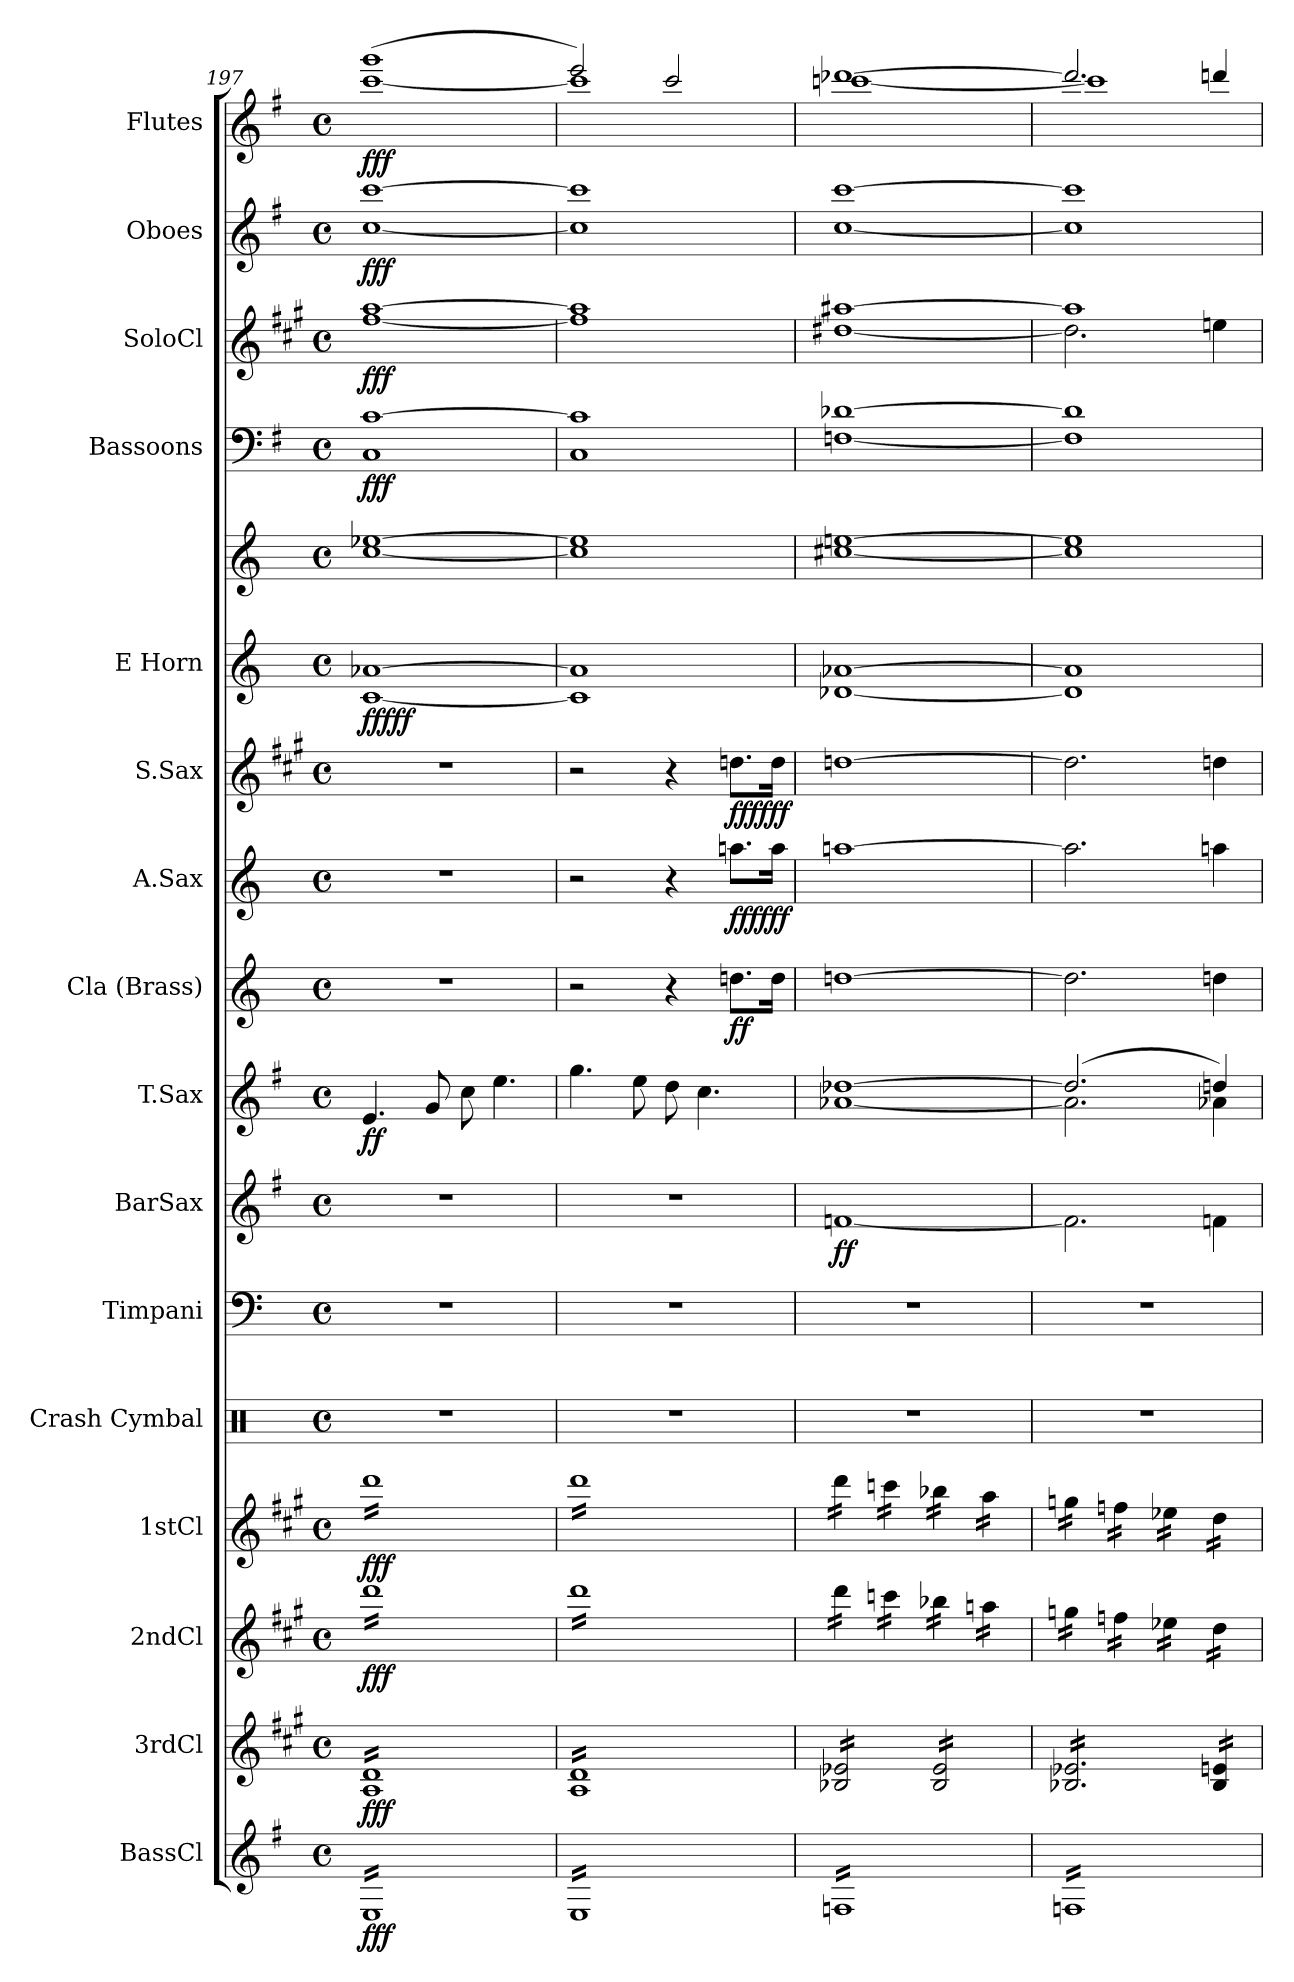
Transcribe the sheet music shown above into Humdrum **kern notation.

**kern	**dynam	**kern	**dynam	**kern	**dynam	**kern	**dynam	**kern	**kern	**kern	**dynam	**kern	**dynam	**kern	**dynam	**kern	**dynam	**kern	**dynam	**kern	**kern	**dynam	**kern	**dynam	**kern	**dynam	**kern	**dynam	**kern	**dynam
*part16	*part16	*part15	*part15	*part14	*part14	*part13	*part13	*part12	*part11	*part10	*part10	*part9	*part9	*part8	*part8	*part7	*part7	*part6	*part6	*part5	*part5	*part5	*part4	*part4	*part3	*part3	*part2	*part2	*part1	*part1
*staff17	*staff17	*staff16	*staff16	*staff15	*staff15	*staff14	*staff14	*staff13	*staff12	*staff11	*staff11	*staff10	*staff10	*staff9	*staff9	*staff8	*staff8	*staff7	*staff7	*staff6	*staff5	*staff5/6	*staff4	*staff4	*staff3	*staff3	*staff2	*staff2	*staff1	*staff1
*I"BassCl	*	*I"3rdCl	*	*I"2ndCl	*	*I"1stCl	*	*I"Crash Cymbal	*I"Timpani	*I"BarSax	*	*I"T.Sax	*	*I"Cla (Brass)	*	*I"A.Sax	*	*I"S.Sax	*	*I"E Horn	*	*	*I"Bassoons	*	*I"SoloCl	*	*I"Oboes	*	*I"Flutes	*
*I'BassCl	*	*I'3rdCl	*	*I'2ndCl	*	*I'1stCl	*	*I'Cr. Cym.	*I'Timp.	*I'Bar. Sax.	*	*I'T. Sax.	*	*I'Cla(Brass)	*	*I'A. Sax	*	*I'S. Sax.	*	*I'E Hn.	*	*	*I'Bsn.	*	*I'SoloCl	*	*I'Ob.	*	*I'Fl.	*
!!LO:PB:g=z
*clefG2	*	*clefG2	*	*clefG2	*	*clefG2	*	*clefX	*clefF4	*clefG2	*	*clefG2	*	*clefG2	*	*clefG2	*	*clefG2	*	*clefG2	*clefG2	*	*clefF4	*	*clefG2	*	*clefG2	*	*clefG2	*
*ITrd8c14	*	*ITrd1c2	*	*ITrd1c2	*	*ITrd1c2	*	*	*	*ITrd12c21	*	*ITrd8c14	*	*ITrd1c2	*	*ITrd5c9	*	*ITrd1c2	*	*ITrd5c8	*ITrd5c8	*	*	*	*ITrd1c2	*	*	*	*	*
*k[f#]	*	*k[f#]	*	*k[f#]	*	*k[f#]	*	*k[]	*k[]	*k[f#]	*	*k[f#]	*	*k[b-e-]	*	*k[b-e-a-]	*	*k[f#]	*	*k[f#c#g#d#]	*k[f#c#g#d#]	*	*k[f#]	*	*k[f#]	*	*k[f#]	*	*k[f#]	*
*M4/4	*	*M4/4	*	*M4/4	*	*M4/4	*	*M4/4	*M4/4	*M4/4	*	*M4/4	*	*M4/4	*	*M4/4	*	*M4/4	*	*M4/4	*M4/4	*	*M4/4	*	*M4/4	*	*M4/4	*	*M4/4	*
*met(c)	*	*met(c)	*	*met(c)	*	*met(c)	*	*met(c)	*met(c)	*met(c)	*	*met(c)	*	*met(c)	*	*met(c)	*	*met(c)	*	*met(c)	*met(c)	*	*met(c)	*	*met(c)	*	*met(c)	*	*met(c)	*
=197	=197	=197	=197	=197	=197	=197	=197	=197	=197	=197	=197	=197	=197	=197	=197	=197	=197	=197	=197	=197	=197	=197	=197	=197	=197	=197	=197	=197	=197	=197
*	*	*	*	*	*	*	*	*	*	*	*	*	*	*	*	*	*	*	*	*^	*	*	*	*	*^	*	*^	*	*^	*
!	!LO:DY:b	!	!LO:DY:b	!	!LO:DY:b	!	!LO:DY:b	!	!	!	!	!	!LO:DY:b	!	!	!	!	!	!	!	!	!	!LO:DY:b=2	!	!	!	!	!	!	!	!	!	!	!
!	!	!	!	!	!	!	!	!	!	!	!	!	!	!	!	!	!	!	!	!	!	!	!LO:DY:n=1:b	!	!LO:DY:b	!	!	!LO:DY:b	!	!	!LO:DY:b	!	!	!LO:DY:b
*tremolo	*	*	*	*	*	*	*	*	*	*	*	*	*	*	*	*	*	*	*	*	*	*	*	*	*	*	*	*	*	*	*	*	*	*
*	*	*tremolo	*	*	*	*	*	*	*	*	*	*	*	*	*	*	*	*	*	*	*	*	*	*	*	*	*	*	*	*	*	*	*	*
*	*	*	*	*tremolo	*	*	*	*	*	*	*	*	*	*	*	*	*	*	*	*	*	*	*	*	*	*	*	*	*	*	*	*	*	*
*	*	*	*	*	*	*tremolo	*	*	*	*	*	*	*	*	*	*	*	*	*	*	*	*	*	*	*	*	*	*	*	*	*	*	*	*
16EELL	fff	16G 16cLL	fff	16cccLL	fff	16cccLL	fff	1r	1r	1r	.	4.E/	ff	1r	.	1r	.	1r	.	[1cn	[1E	[1e [1gn	ff fff	1C [1c	fff	[1gg	[1ee	fff	[1ccc	[1cc	fff	(>1ggg	[1ccc	fff
16EE	.	16G 16c	.	16ccc	.	16ccc	.	.	.	.	.	.	.	.	.	.	.	.	.	.	.	.	.	.	.	.	.	.	.	.	.	.	.	.
16EE	.	16G 16c	.	16ccc	.	16ccc	.	.	.	.	.	.	.	.	.	.	.	.	.	.	.	.	.	.	.	.	.	.	.	.	.	.	.	.
16EE	.	16G 16c	.	16ccc	.	16ccc	.	.	.	.	.	.	.	.	.	.	.	.	.	.	.	.	.	.	.	.	.	.	.	.	.	.	.	.
16EE	.	16G 16c	.	16ccc	.	16ccc	.	.	.	.	.	.	.	.	.	.	.	.	.	.	.	.	.	.	.	.	.	.	.	.	.	.	.	.
16EE	.	16G 16c	.	16ccc	.	16ccc	.	.	.	.	.	.	.	.	.	.	.	.	.	.	.	.	.	.	.	.	.	.	.	.	.	.	.	.
16EE	.	16G 16c	.	16ccc	.	16ccc	.	.	.	.	.	8G/	.	.	.	.	.	.	.	.	.	.	.	.	.	.	.	.	.	.	.	.	.	.
16EE	.	16G 16c	.	16ccc	.	16ccc	.	.	.	.	.	.	.	.	.	.	.	.	.	.	.	.	.	.	.	.	.	.	.	.	.	.	.	.
16EE	.	16G 16c	.	16ccc	.	16ccc	.	.	.	.	.	8c\	.	.	.	.	.	.	.	.	.	.	.	.	.	.	.	.	.	.	.	.	.	.
16EE	.	16G 16c	.	16ccc	.	16ccc	.	.	.	.	.	.	.	.	.	.	.	.	.	.	.	.	.	.	.	.	.	.	.	.	.	.	.	.
16EE	.	16G 16c	.	16ccc	.	16ccc	.	.	.	.	.	4.e\	.	.	.	.	.	.	.	.	.	.	.	.	.	.	.	.	.	.	.	.	.	.
16EE	.	16G 16c	.	16ccc	.	16ccc	.	.	.	.	.	.	.	.	.	.	.	.	.	.	.	.	.	.	.	.	.	.	.	.	.	.	.	.
16EE	.	16G 16c	.	16ccc	.	16ccc	.	.	.	.	.	.	.	.	.	.	.	.	.	.	.	.	.	.	.	.	.	.	.	.	.	.	.	.
16EE	.	16G 16c	.	16ccc	.	16ccc	.	.	.	.	.	.	.	.	.	.	.	.	.	.	.	.	.	.	.	.	.	.	.	.	.	.	.	.
16EE	.	16G 16c	.	16ccc	.	16ccc	.	.	.	.	.	.	.	.	.	.	.	.	.	.	.	.	.	.	.	.	.	.	.	.	.	.	.	.
16EEJJ	.	16G 16cJJ	.	16cccJJ	.	16cccJJ	.	.	.	.	.	.	.	.	.	.	.	.	.	.	.	.	.	.	.	.	.	.	.	.	.	.	.	.
=198	=198	=198	=198	=198	=198	=198	=198	=198	=198	=198	=198	=198	=198	=198	=198	=198	=198	=198	=198	=198	=198	=198	=198	=198	=198	=198	=198	=198	=198	=198	=198	=198	=198	=198
16EELL	.	16G 16cLL	.	16cccLL	.	16cccLL	.	1r	1r	1r	.	4.g\	.	2r	.	2r	.	2r	.	1c]	1E]	1e] 1g]	.	1C 1c]	.	1gg]	1ee]	.	1ccc]	1cc]	.	2eee/)	1ccc]	.
16EE	.	16G 16c	.	16ccc	.	16ccc	.	.	.	.	.	.	.	.	.	.	.	.	.	.	.	.	.	.	.	.	.	.	.	.	.	.	.	.
16EE	.	16G 16c	.	16ccc	.	16ccc	.	.	.	.	.	.	.	.	.	.	.	.	.	.	.	.	.	.	.	.	.	.	.	.	.	.	.	.
16EE	.	16G 16c	.	16ccc	.	16ccc	.	.	.	.	.	.	.	.	.	.	.	.	.	.	.	.	.	.	.	.	.	.	.	.	.	.	.	.
16EE	.	16G 16c	.	16ccc	.	16ccc	.	.	.	.	.	.	.	.	.	.	.	.	.	.	.	.	.	.	.	.	.	.	.	.	.	.	.	.
16EE	.	16G 16c	.	16ccc	.	16ccc	.	.	.	.	.	.	.	.	.	.	.	.	.	.	.	.	.	.	.	.	.	.	.	.	.	.	.	.
16EE	.	16G 16c	.	16ccc	.	16ccc	.	.	.	.	.	8e\	.	.	.	.	.	.	.	.	.	.	.	.	.	.	.	.	.	.	.	.	.	.
16EE	.	16G 16c	.	16ccc	.	16ccc	.	.	.	.	.	.	.	.	.	.	.	.	.	.	.	.	.	.	.	.	.	.	.	.	.	.	.	.
16EE	.	16G 16c	.	16ccc	.	16ccc	.	.	.	.	.	8d\	.	4r	.	4r	.	4r	.	.	.	.	.	.	.	.	.	.	.	.	.	2ccc/	.	.
16EE	.	16G 16c	.	16ccc	.	16ccc	.	.	.	.	.	.	.	.	.	.	.	.	.	.	.	.	.	.	.	.	.	.	.	.	.	.	.	.
16EE	.	16G 16c	.	16ccc	.	16ccc	.	.	.	.	.	4.c\	.	.	.	.	.	.	.	.	.	.	.	.	.	.	.	.	.	.	.	.	.	.
16EE	.	16G 16c	.	16ccc	.	16ccc	.	.	.	.	.	.	.	.	.	.	.	.	.	.	.	.	.	.	.	.	.	.	.	.	.	.	.	.
!	!	!	!	!	!	!	!	!	!	!	!	!	!	!	!LO:DY:b	!	!LO:DY:b	!	!	!	!	!	!	!	!	!	!	!	!	!	!	!	!	!
!	!	!	!	!	!	!	!	!	!	!	!	!	!	!	!	!	!LO:DY:n=1:b	!	!	!	!	!	!	!	!	!	!	!	!	!	!	!	!	!
!	!	!	!	!	!	!	!	!	!	!	!	!	!	!	!	!	!LO:DY:n=2:b	!	!LO:DY:b	!	!	!	!	!	!	!	!	!	!	!	!	!	!	!
!	!	!	!	!	!	!	!	!	!	!	!	!	!	!	!	!	!	!	!LO:DY:n=1:b	!	!	!	!	!	!	!	!	!	!	!	!	!	!	!
!	!	!	!	!	!	!	!	!	!	!	!	!	!	!	!	!	!	!	!LO:DY:n=2:b	!	!	!	!	!	!	!	!	!	!	!	!	!	!	!
16EE	.	16G 16c	.	16ccc	.	16ccc	.	.	.	.	.	.	.	8.ccn\L	ff	8.ccn\L	ff ff ff	8.ccn\L	ff ff ff	.	.	.	.	.	.	.	.	.	.	.	.	.	.	.
16EE	.	16G 16c	.	16ccc	.	16ccc	.	.	.	.	.	.	.	.	.	.	.	.	.	.	.	.	.	.	.	.	.	.	.	.	.	.	.	.
16EE	.	16G 16c	.	16ccc	.	16ccc	.	.	.	.	.	.	.	.	.	.	.	.	.	.	.	.	.	.	.	.	.	.	.	.	.	.	.	.
16EEJJ	.	16G 16cJJ	.	16cccJJ	.	16cccJJ	.	.	.	.	.	.	.	16cc\Jk	.	16cc\Jk	.	16cc\Jk	.	.	.	.	.	.	.	.	.	.	.	.	.	.	.	.
=199	=199	=199	=199	=199	=199	=199	=199	=199	=199	=199	=199	=199	=199	=199	=199	=199	=199	=199	=199	=199	=199	=199	=199	=199	=199	=199	=199	=199	=199	=199	=199	=199	=199	=199
*	*	*	*	*	*	*	*	*	*	*	*	*^	*	*	*	*	*	*	*	*	*	*	*	*	*	*	*	*	*	*	*	*	*	*
!	!	!	!	!	!	!	!	!	!	!	!LO:DY:b	!	!	!	!	!	!	!	!	!	!	!	!	!	!	!	!	!	!	!	!	!	!	!	!
16FFnLL	.	16A-X/ 16d-X/LL	.	16ccc\LL	.	16ccc\LL	.	1r	1r	[1Fn	ff	[1d-X	[1A-X	.	[1ccn	.	[1ccn	.	[1ccn	.	[1cn	[1Fn	[1e#X [1g#X	.	[1Fn [1d-X	.	[1gg#X	[1cc#X	.	[1ccc	[1cc	.	[1ddd-X	[1cccn	.
16FFn	.	16A-X/ 16d-X/	.	16ccc\	.	16ccc\	.	.	.	.	.	.	.	.	.	.	.	.	.	.	.	.	.	.	.	.	.	.	.	.	.	.	.	.	.
16FFn	.	16A-X/ 16d-X/	.	16ccc\	.	16ccc\	.	.	.	.	.	.	.	.	.	.	.	.	.	.	.	.	.	.	.	.	.	.	.	.	.	.	.	.	.
16FFn	.	16A-X/ 16d-X/	.	16ccc\JJ	.	16ccc\JJ	.	.	.	.	.	.	.	.	.	.	.	.	.	.	.	.	.	.	.	.	.	.	.	.	.	.	.	.	.
16FFn	.	16A-X/ 16d-X/	.	16bb-X\LL	.	16bb-X\LL	.	.	.	.	.	.	.	.	.	.	.	.	.	.	.	.	.	.	.	.	.	.	.	.	.	.	.	.	.
16FFn	.	16A-X/ 16d-X/	.	16bb-X\	.	16bb-X\	.	.	.	.	.	.	.	.	.	.	.	.	.	.	.	.	.	.	.	.	.	.	.	.	.	.	.	.	.
16FFn	.	16A-X/ 16d-X/	.	16bb-X\	.	16bb-X\	.	.	.	.	.	.	.	.	.	.	.	.	.	.	.	.	.	.	.	.	.	.	.	.	.	.	.	.	.
16FFn	.	16A-X/ 16d-X/JJ	.	16bb-X\JJ	.	16bb-X\JJ	.	.	.	.	.	.	.	.	.	.	.	.	.	.	.	.	.	.	.	.	.	.	.	.	.	.	.	.	.
16FFn	.	16A-/ 16d-/LL	.	16aa-X\LL	.	16aa-X\LL	.	.	.	.	.	.	.	.	.	.	.	.	.	.	.	.	.	.	.	.	.	.	.	.	.	.	.	.	.
16FFn	.	16A-/ 16d-/	.	16aa-X\	.	16aa-X\	.	.	.	.	.	.	.	.	.	.	.	.	.	.	.	.	.	.	.	.	.	.	.	.	.	.	.	.	.
16FFn	.	16A-/ 16d-/	.	16aa-X\	.	16aa-X\	.	.	.	.	.	.	.	.	.	.	.	.	.	.	.	.	.	.	.	.	.	.	.	.	.	.	.	.	.
16FFn	.	16A-/ 16d-/	.	16aa-X\JJ	.	16aa-X\JJ	.	.	.	.	.	.	.	.	.	.	.	.	.	.	.	.	.	.	.	.	.	.	.	.	.	.	.	.	.
16FFn	.	16A-/ 16d-/	.	16ggn\LL	.	16gg\LL	.	.	.	.	.	.	.	.	.	.	.	.	.	.	.	.	.	.	.	.	.	.	.	.	.	.	.	.	.
16FFn	.	16A-/ 16d-/	.	16ggn\	.	16gg\	.	.	.	.	.	.	.	.	.	.	.	.	.	.	.	.	.	.	.	.	.	.	.	.	.	.	.	.	.
16FFn	.	16A-/ 16d-/	.	16ggn\	.	16gg\	.	.	.	.	.	.	.	.	.	.	.	.	.	.	.	.	.	.	.	.	.	.	.	.	.	.	.	.	.
16FFnJJ	.	16A-/ 16d-/JJ	.	16ggn\JJ	.	16gg\JJ	.	.	.	.	.	.	.	.	.	.	.	.	.	.	.	.	.	.	.	.	.	.	.	.	.	.	.	.	.
=200	=200	=200	=200	=200	=200	=200	=200	=200	=200	=200	=200	=200	=200	=200	=200	=200	=200	=200	=200	=200	=200	=200	=200	=200	=200	=200	=200	=200	=200	=200	=200	=200	=200	=200	=200
16FFnLL	.	16A-X/ 16d-X/LL	.	16ffn\LL	.	16ffn\LL	.	1r	1r	2.F\]	.	(>2.d-/]	2.A-\]	.	2.cc\]	.	2.cc\]	.	2.cc\]	.	1c]	1F]	1e#] 1g#]	.	1F] 1d-]	.	1gg#]	2.cc#\]	.	1ccc]	1cc]	.	2.ddd-/]	1ccc]	.
16FFn	.	16A-X/ 16d-X/	.	16ffn\	.	16ffn\	.	.	.	.	.	.	.	.	.	.	.	.	.	.	.	.	.	.	.	.	.	.	.	.	.	.	.	.	.
16FFn	.	16A-X/ 16d-X/	.	16ffn\	.	16ffn\	.	.	.	.	.	.	.	.	.	.	.	.	.	.	.	.	.	.	.	.	.	.	.	.	.	.	.	.	.
16FFn	.	16A-X/ 16d-X/	.	16ffn\JJ	.	16ffn\JJ	.	.	.	.	.	.	.	.	.	.	.	.	.	.	.	.	.	.	.	.	.	.	.	.	.	.	.	.	.
16FFn	.	16A-X/ 16d-X/	.	16ee-X\LL	.	16ee-X\LL	.	.	.	.	.	.	.	.	.	.	.	.	.	.	.	.	.	.	.	.	.	.	.	.	.	.	.	.	.
16FFn	.	16A-X/ 16d-X/	.	16ee-X\	.	16ee-X\	.	.	.	.	.	.	.	.	.	.	.	.	.	.	.	.	.	.	.	.	.	.	.	.	.	.	.	.	.
16FFn	.	16A-X/ 16d-X/	.	16ee-X\	.	16ee-X\	.	.	.	.	.	.	.	.	.	.	.	.	.	.	.	.	.	.	.	.	.	.	.	.	.	.	.	.	.
16FFn	.	16A-X/ 16d-X/	.	16ee-X\JJ	.	16ee-X\JJ	.	.	.	.	.	.	.	.	.	.	.	.	.	.	.	.	.	.	.	.	.	.	.	.	.	.	.	.	.
16FFn	.	16A-X/ 16d-X/	.	16dd-X\LL	.	16dd-X\LL	.	.	.	.	.	.	.	.	.	.	.	.	.	.	.	.	.	.	.	.	.	.	.	.	.	.	.	.	.
16FFn	.	16A-X/ 16d-X/	.	16dd-X\	.	16dd-X\	.	.	.	.	.	.	.	.	.	.	.	.	.	.	.	.	.	.	.	.	.	.	.	.	.	.	.	.	.
16FFn	.	16A-X/ 16d-X/	.	16dd-X\	.	16dd-X\	.	.	.	.	.	.	.	.	.	.	.	.	.	.	.	.	.	.	.	.	.	.	.	.	.	.	.	.	.
16FFn	.	16A-X/ 16d-X/JJ	.	16dd-X\JJ	.	16dd-X\JJ	.	.	.	.	.	.	.	.	.	.	.	.	.	.	.	.	.	.	.	.	.	.	.	.	.	.	.	.	.
16FFn	.	16A-/ 16dn/LL	.	16cc\LL	.	16cc\LL	.	.	.	4Fn\	.	4dn/)	4A-X\	.	4ccn\	.	4ccn\	.	4ccn\	.	.	.	.	.	.	.	.	4ddn\	.	.	.	.	4dddn/	.	.
16FFn	.	16A-/ 16dn/	.	16cc\	.	16cc\	.	.	.	.	.	.	.	.	.	.	.	.	.	.	.	.	.	.	.	.	.	.	.	.	.	.	.	.	.
16FFn	.	16A-/ 16dn/	.	16cc\	.	16cc\	.	.	.	.	.	.	.	.	.	.	.	.	.	.	.	.	.	.	.	.	.	.	.	.	.	.	.	.	.
16FFnJJ	.	16A-/ 16dn/JJ	.	16cc\JJ	.	16cc\JJ	.	.	.	.	.	.	.	.	.	.	.	.	.	.	.	.	.	.	.	.	.	.	.	.	.	.	.	.	.
*	*	*	*	*	*	*Xtremolo	*	*	*	*	*	*	*	*	*	*	*	*	*	*	*	*	*	*	*	*	*	*	*	*	*	*	*	*	*
*	*	*	*	*Xtremolo	*	*	*	*	*	*	*	*	*	*	*	*	*	*	*	*	*	*	*	*	*	*	*	*	*	*	*	*	*	*	*
*	*	*Xtremolo	*	*	*	*	*	*	*	*	*	*	*	*	*	*	*	*	*	*	*	*	*	*	*	*	*	*	*	*	*	*	*	*	*
*Xtremolo	*	*	*	*	*	*	*	*	*	*	*	*	*	*	*	*	*	*	*	*	*	*	*	*	*	*	*	*	*	*	*	*	*	*	*
*	*	*	*	*	*	*	*	*	*	*	*	*	*	*	*	*	*	*	*	*	*	*	*	*	*	*	*v	*v	*	*	*	*	*v	*v	*
*	*	*	*	*	*	*	*	*	*	*	*	*v	*v	*	*	*	*	*	*	*	*v	*v	*	*	*	*	*	*	*v	*v	*	*	*
=	=	=	=	=	=	=	=	=	=	=	=	=	=	=	=	=	=	=	=	=	=	=	=	=	=	=	=	=	=	=
*-	*-	*-	*-	*-	*-	*-	*-	*-	*-	*-	*-	*-	*-	*-	*-	*-	*-	*-	*-	*-	*-	*-	*-	*-	*-	*-	*-	*-	*-	*-
